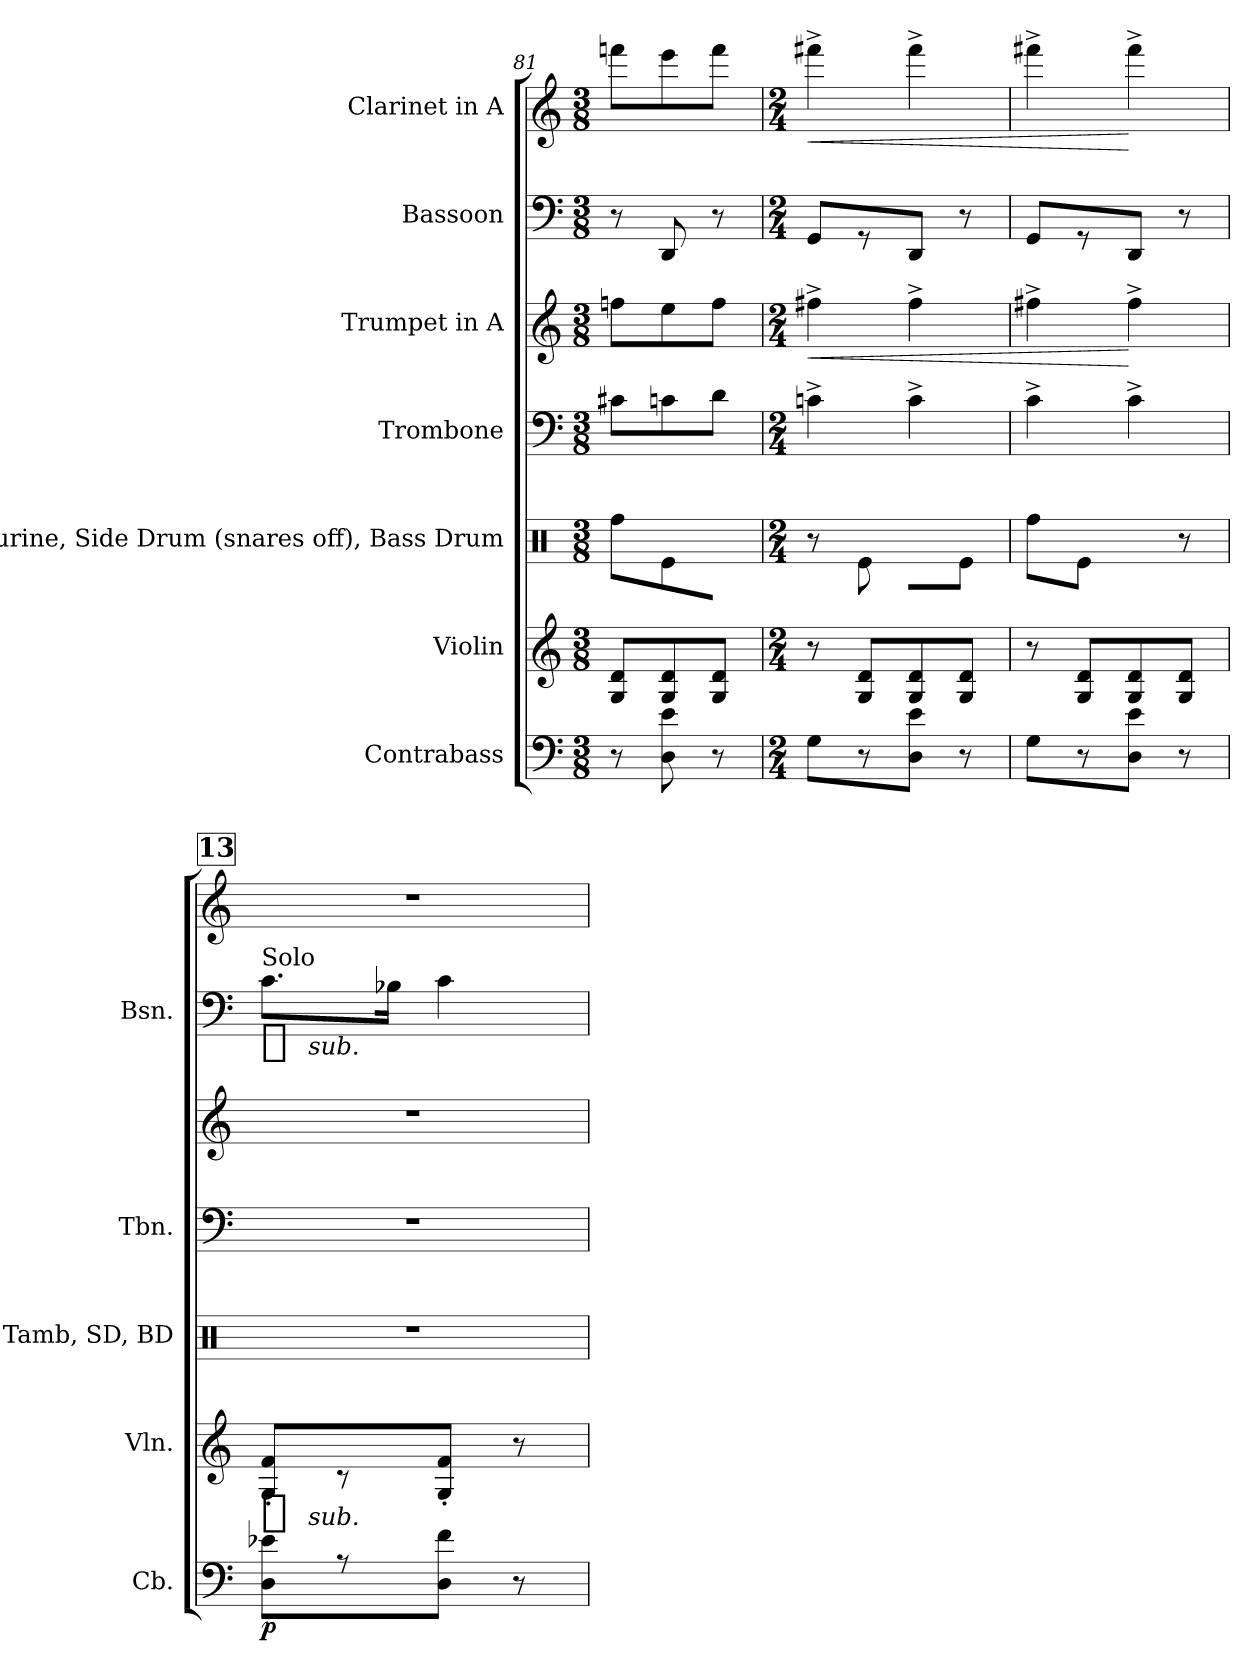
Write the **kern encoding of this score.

**kern	**dynam	**kern	**dynam	**kern	**kern	**kern	**dynam	**kern	**dynam	**kern	**dynam
*part7	*part7	*part6	*part6	*part5	*part4	*part3	*part3	*part2	*part2	*part1	*part1
*staff7	*staff7	*staff6	*staff6	*staff5	*staff4	*staff3	*staff3	*staff2	*staff2	*staff1	*staff1
*I"Contrabass	*	*I"Violin	*	*I"Tambourine, Side Drum (snares off), Bass Drum	*I"Trombone	*I"Trumpet in A	*	*I"Bassoon	*	*I"Clarinet in A	*
*I'Cb.	*	*I'Vln.	*	*I'Tamb, SD, BD	*I'Tbn.	*	*	*I'Bsn.	*	*	*
*clefF4	*	*clefG2	*	*clefX	*clefF4	*clefG2	*	*clefF4	*	*clefG2	*
*ITrd7c12	*	*	*	*	*	*ITrd2c3	*	*	*	*ITrd2c3	*
*k[]	*	*k[]	*	*k[]	*k[]	*k[f#c#g#]	*	*k[]	*	*k[f#c#g#]	*
*M3/8	*	*M3/8	*	*M3/8	*M3/8	*M3/8	*	*M3/8	*	*M3/8	*
=81	=81	=81	=81	=81	=81	=81	=81	=81	=81	=81	=81
8r	.	8G 8dL	.	8Rff\L	8c#XL	8ddnL	.	8r	.	8dddnL	.
8DD 8E	.	8G 8d	.	8Re\	8cn	8cc#	.	8DD	.	8ccc#	.
8r	.	8G 8dJ	.	8R\J	8dJ	8ddJ	.	8r	.	8dddJ	.
=82	=82	=82	=82	=82	=82	=82	=82	=82	=82	=82	=82
*M2/4	*	*M2/4	*	*M2/4	*M2/4	*M2/4	*	*M2/4	*	*M2/4	*
!	!	!	!	!	!	!	!LO:HP:b	!	!	!	!LO:HP:b
8GGL	.	8r	.	8r	4cni^	4dd#X^	<	8GGL	.	4ddd#X^	<
8r	.	8G 8dL	.	8Re\	.	.	.	8r	.	.	.
8DD 8EJ	.	8G 8d	.	8R\L	4c^	4dd#^	.	8DDJ	.	4ddd#^	.
8r	.	8G 8dJ	.	8Re\J	.	.	.	8r	.	.	.
=83	=83	=83	=83	=83	=83	=83	=83	=83	=83	=83	=83
8GGL	.	8r	.	8Rff\L	4c^	4dd#X^	.	8GGL	.	4ddd#X^	.
8r	.	8G 8dL	.	8Re\J	.	.	.	8r	.	.	.
8DD 8EJ	.	8G 8d	.	8R\	4c^	4dd#^	[	8DDJ	.	4ddd#^	[
8r	.	8G 8dJ	.	8r	.	.	.	8r	.	.	.
!!LO:REH:place=s1:t=13
=84	=84	=84	=84	=84	=84	=84	=84	=84	=84	=84	=84
!	!	!	!	!	!	!	!	!LO:TX:a:t=Solo	!	!	!
!	!	!	!LO:DY:t=%s sub.	!	!	!	!	!	!LO:DY:t=%s sub.	!	!
8DD 8E-XL	p	8G' 8f'L	p	2r	2r	2r	.	8.cL	pp	2r	.
8r	.	8r	.	.	.	.	.	.	.	.	.
.	.	.	.	.	.	.	.	16B-XJk	.	.	.
8DD 8FJ	.	8G' 8f'J	.	.	.	.	.	4c	.	.	.
8r	.	8r	.	.	.	.	.	.	.	.	.
=	=	=	=	=	=	=	=	=	=	=	=
*-	*-	*-	*-	*-	*-	*-	*-	*-	*-	*-	*-
